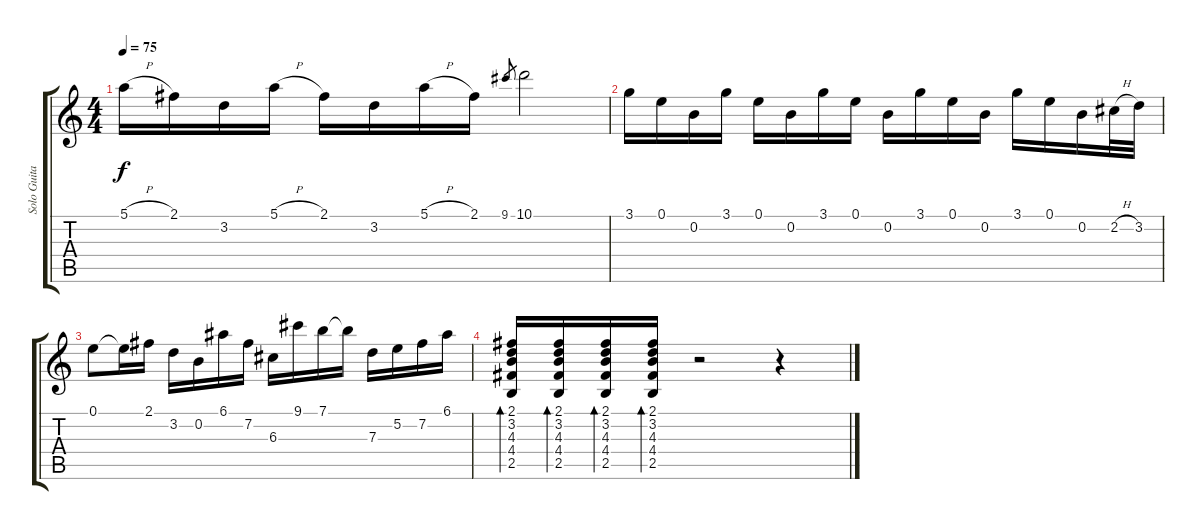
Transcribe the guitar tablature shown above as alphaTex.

\track ("Solo Guitar2" "Solo Guita") {instrument acousticguitarnylon}
\staff {score tabs}
\tuning (E4 B3 G3 D3 A2 E2) {hide}
\ts (4 4)
\tempo 75
\clef g2
\ks c
5.1{h}.16{dy f} 2.1.16 3.2.16 5.1{h}.16 2.1.16 3.2.16 5.1{h}.16 2.1.16 9.1.8{gr} 10.1.2 |
3.1.16 0.1.16 0.2.16 3.1.16 0.1.16 0.2.16 3.1.16 0.1.16 0.2.16 3.1.16 0.1.16 0.2.16 3.1.16 0.1.16 0.2.16 2.2{h}.32 3.2.32 |
0.1.8 0.1{t}.16 2.1.16 3.2.16 0.2.16 6.1.16 7.2.16 6.3.16 9.1.16 7.1.16 7.1{t}.16 7.3.16 5.2.16 7.2.16 6.1.16 |
(2.1 3.2 4.3 4.4 2.5).16{bd 30 volume 10} (2.1 3.2 4.3 4.4 2.5).16{bd 30} (2.1 3.2 4.3 4.4 2.5).16{bd 30} (2.1 3.2 4.3 4.4 2.5).16{bd 30} r.2 r.4
